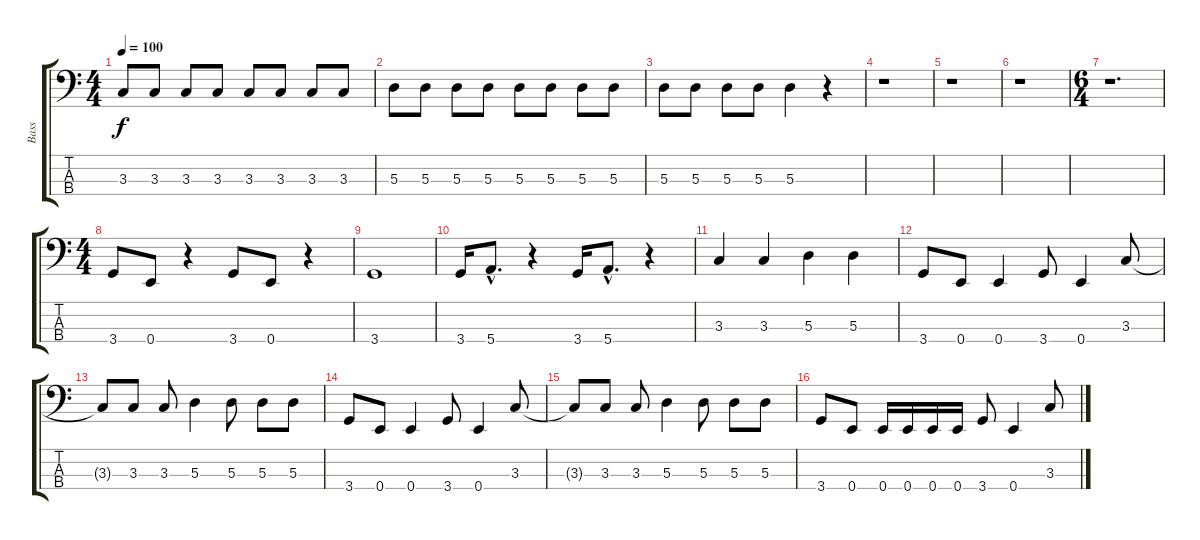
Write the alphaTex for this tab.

\track ("Bass" "Bass") {instrument slapbass1}
\staff {score tabs}
\tuning (G2 D2 A1 E1) {hide}
\ts (4 4)
\tempo 100
\clef f4
\ks c
3.3.8{dy f} 3.3.8 3.3.8 3.3.8 3.3.8 3.3.8 3.3.8 3.3.8 |
5.3.8 5.3.8 5.3.8 5.3.8 5.3.8 5.3.8 5.3.8 5.3.8 |
5.3.8 5.3.8 5.3.8 5.3.8 5.3.4 r.4 |
r.1 |
r.1 |
r.1 |
\ts (6 4)
r.1{d} |
\ts (4 4)
3.4.8 0.4.8 r.4 3.4.8 0.4.8 r.4 |
3.4.1 |
3.4.16 5.4{hac}.8{d} r.4 3.4.16 5.4{hac}.8{d} r.4 |
3.3.4 3.3.4 5.3.4 5.3.4 |
3.4.8 0.4.8 0.4.4 3.4.8 0.4.4 3.3.8 |
3.3{t}.8 3.3.8 3.3.8 5.3.4 5.3.8 5.3.8 5.3.8 |
3.4.8 0.4.8 0.4.4 3.4.8 0.4.4 3.3.8 |
3.3{t}.8 3.3.8 3.3.8 5.3.4 5.3.8 5.3.8 5.3.8 |
3.4.8 0.4.8 0.4.16 0.4.16 0.4.16 0.4.16 3.4.8 0.4.4 3.3.8
